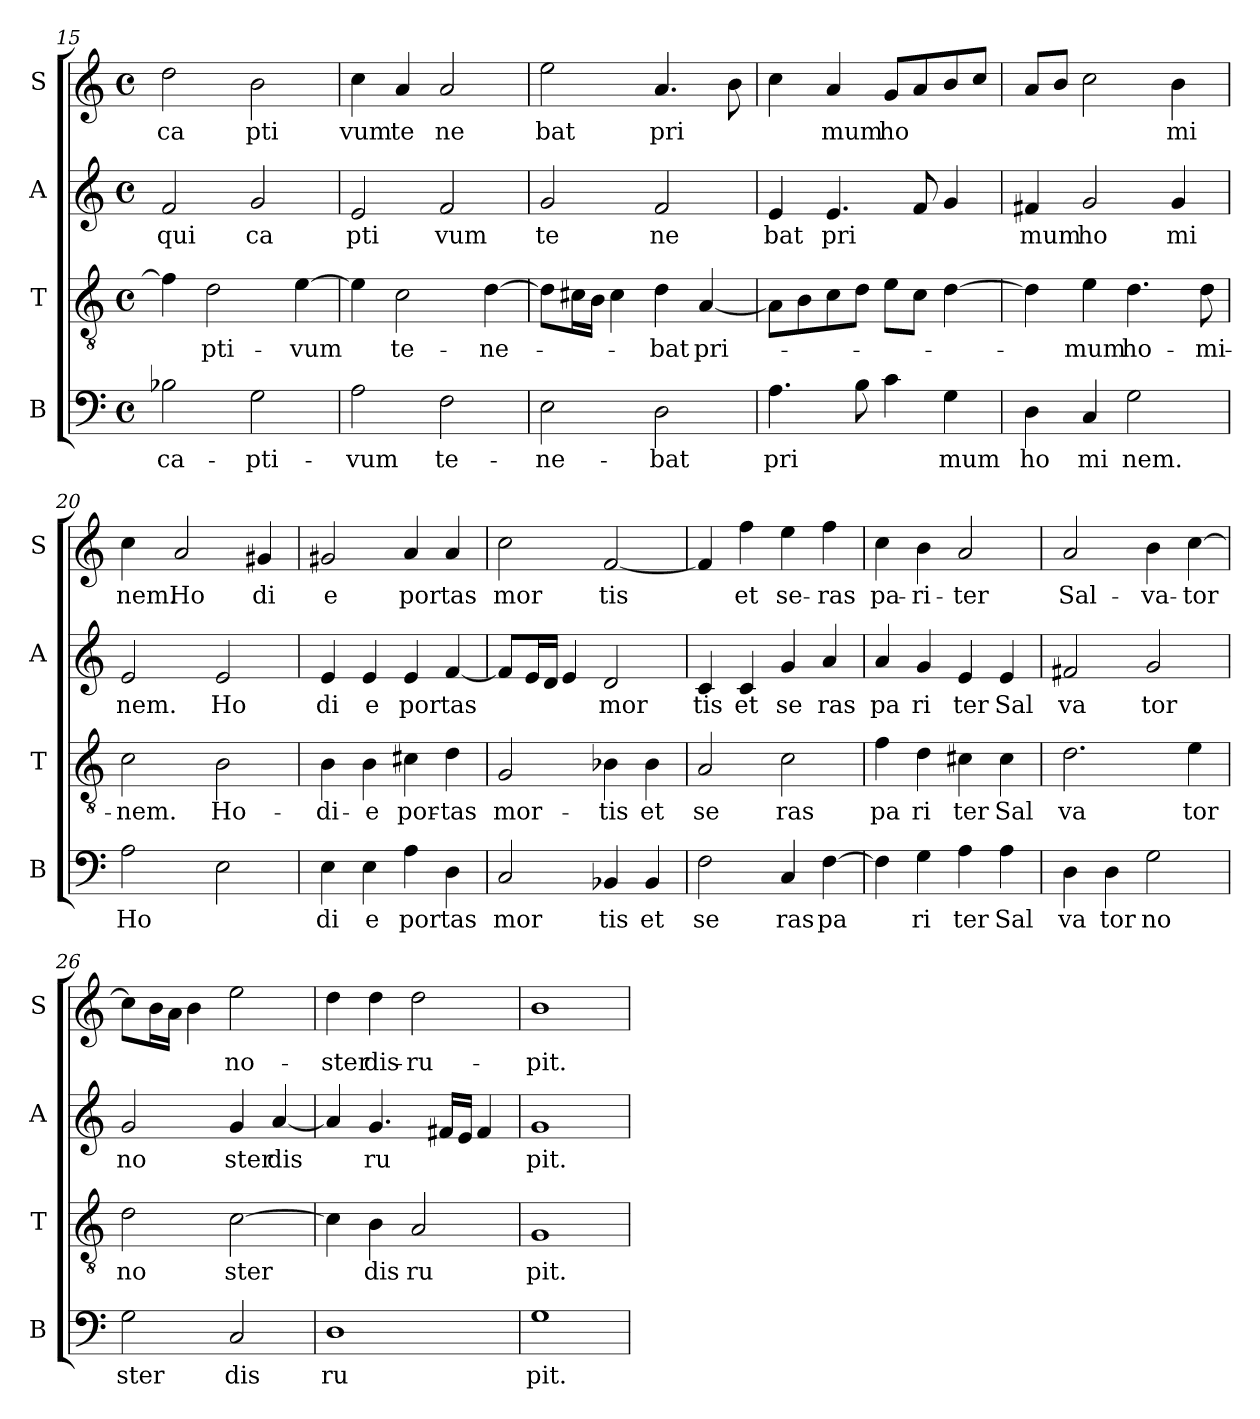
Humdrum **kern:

**kern	**text	**kern	**text	**kern	**text	**kern	**text
*part4	*part4	*part3	*part3	*part2	*part2	*part1	*part1
*staff4	*staff4	*staff3	*staff3	*staff2	*staff2	*staff1	*staff1
*I"B	*	*I"T	*	*I"A	*	*I"S	*
*I'B	*	*I'T	*	*I'A	*	*I'S	*
*clefF4	*	*clefGv2	*	*clefG2	*	*clefG2	*
*k[]	*	*k[]	*	*k[]	*	*k[]	*
*C:	*	*C:	*	*C:	*	*C:	*
*M4/4	*	*M4/4	*	*M4/4	*	*M4/4	*
*met(c)	*	*met(c)	*	*met(c)	*	*met(c)	*
=15	=15	=15	=15	=15	=15	=15	=15
!	!LO:LY:b	!	!	!	!LO:LY:b	!	!LO:LY:b
2B-X\	ca-	4f\]	.	2f/	qui	2dd\	ca
!	!	!	!LO:LY:b	!	!	!	!
.	.	2d\	-pti-	.	.	.	.
!	!LO:LY:b	!	!	!	!LO:LY:b	!	!LO:LY:b
2G\	-pti-	.	.	2g/	ca	2b\	pti
!	!	!	!LO:LY:b	!	!	!	!
.	.	[>4e\	-vum	.	.	.	.
=16	=16	=16	=16	=16	=16	=16	=16
!	!LO:LY:b	!	!	!	!LO:LY:b	!	!LO:LY:b
2A\	-vum	4e\]	.	2e/	pti	4cc\	vum
!	!	!	!LO:LY:b	!	!	!	!LO:LY:b
.	.	2c\	te-	.	.	4a/	te
!	!LO:LY:b	!	!	!	!LO:LY:b	!	!LO:LY:b
2F\	te-	.	.	2f/	vum	2a/	ne
!	!	!	!LO:LY:b	!	!	!	!
.	.	[>4d\	-ne-	.	.	.	.
=17	=17	=17	=17	=17	=17	=17	=17
!	!LO:LY:b	!	!	!	!LO:LY:b	!	!LO:LY:b
2E\	-ne-	8d\L]	.	2g/	te	2ee\	bat
.	.	16c#X\L	.	.	.	.	.
.	.	16B\JJ	.	.	.	.	.
.	.	4c#\	.	.	.	.	.
!	!LO:LY:b	!	!LO:LY:b	!	!LO:LY:b	!	!LO:LY:b
2D\	-bat	4d\	-bat	2f/	ne	4.a/	pri
!	!	!	!LO:LY:b	!	!	!	!
.	.	[>4A/	pri-	.	.	.	.
.	.	.	.	.	.	8b\	.
!!LO:PB:g=z
=18	=18	=18	=18	=18	=18	=18	=18
!	!LO:LY:b	!	!	!	!LO:LY:b	!	!
4.A\	pri	8A\L]	.	4e/	bat	4cc\	.
.	.	8B\	.	.	.	.	.
!	!	!	!	!	!LO:LY:b	!	!LO:LY:b
.	.	8c\	.	4.e/	pri	4a/	mum
8B\	.	8d\J	.	.	.	.	.
!	!	!	!	!	!	!	!LO:LY:b
4c\	.	8e\L	.	.	.	8g/L	ho
.	.	8c\J	.	8f/	.	8a/	.
!	!LO:LY:b	!	!	!	!	!	!
4G\	mum	[>4d\	.	4g/	.	8b/	.
.	.	.	.	.	.	8cc/J	.
=19	=19	=19	=19	=19	=19	=19	=19
!	!LO:LY:b	!	!	!	!LO:LY:b	!	!
4D\	ho	4d\]	.	4f#X/	mum	8a/L	.
.	.	.	.	.	.	8b/J	.
!	!LO:LY:b	!	!LO:LY:b	!	!LO:LY:b	!	!
4C/	mi	4e\	-mum	2g/	ho	2cc\	.
!	!LO:LY:b	!	!LO:LY:b	!	!	!	!
2G\	nem.	4.d\	ho-	.	.	.	.
!	!	!	!	!	!LO:LY:b	!	!LO:LY:b
.	.	.	.	4g/	mi	4b\	mi
!	!	!	!LO:LY:b	!	!	!	!
.	.	8d\	-mi-	.	.	.	.
=20	=20	=20	=20	=20	=20	=20	=20
!	!LO:LY:b	!	!LO:LY:b	!	!LO:LY:b	!	!LO:LY:b
2A\	Ho	2c\	-nem.	2e/	nem.	4cc\	nem.
!	!	!	!	!	!	!	!LO:LY:b
.	.	.	.	.	.	2a/	Ho
!	!	!	!LO:LY:b	!	!LO:LY:b	!	!
2E\	.	2B\	Ho-	2e/	Ho	.	.
!	!	!	!	!	!	!	!LO:LY:b
.	.	.	.	.	.	4g#X/	di
=21	=21	=21	=21	=21	=21	=21	=21
!	!LO:LY:b	!	!LO:LY:b	!	!LO:LY:b	!	!LO:LY:b
4E\	di	4B\	-di-	4e/	di	2g#X/	e
!	!LO:LY:b	!	!LO:LY:b	!	!LO:LY:b	!	!
4E\	e	4B\	-e	4e/	e	.	.
!	!LO:LY:b	!	!LO:LY:b	!	!LO:LY:b	!	!LO:LY:b
4A\	por	4c#X\	por-	4e/	por	4a/	por
!	!LO:LY:b	!	!LO:LY:b	!	!LO:LY:b	!	!LO:LY:b
4D\	tas	4d\	-tas	[<4f/	tas	4a/	tas
=22	=22	=22	=22	=22	=22	=22	=22
!	!LO:LY:b	!	!LO:LY:b	!	!	!	!LO:LY:b
2C/	mor	2G/	mor-	8f/L]	.	2cc\	mor
.	.	.	.	16e/L	.	.	.
.	.	.	.	16d/JJ	.	.	.
.	.	.	.	4e/	.	.	.
!	!LO:LY:b	!	!LO:LY:b	!	!LO:LY:b	!	!LO:LY:b
4BB-X/	tis	4B-X\	-tis	2d/	mor	[<2f/	tis
!	!LO:LY:b	!	!LO:LY:b	!	!	!	!
4BB-/	et	4B-\	et	.	.	.	.
!!LO:LB:g=z
=23	=23	=23	=23	=23	=23	=23	=23
!	!LO:LY:b	!	!LO:LY:b	!	!LO:LY:b	!	!
2F\	se	2A/	se	4c/	tis	4f/]	.
!	!	!	!	!	!LO:LY:b	!	!LO:LY:b
.	.	.	.	4c/	et	4ff\	et
!	!LO:LY:b	!	!LO:LY:b	!	!LO:LY:b	!	!LO:LY:b
4C/	ras	2c\	ras	4g/	se	4ee\	se-
!	!LO:LY:b	!	!	!	!LO:LY:b	!	!LO:LY:b
[>4F\	pa	.	.	4a/	ras	4ff\	-ras
=24	=24	=24	=24	=24	=24	=24	=24
!	!	!	!LO:LY:b	!	!LO:LY:b	!	!LO:LY:b
4F\]	.	4f\	pa	4a/	pa	4cc\	pa-
!	!LO:LY:b	!	!LO:LY:b	!	!LO:LY:b	!	!LO:LY:b
4G\	ri	4d\	ri	4g/	ri	4b\	-ri-
!	!LO:LY:b	!	!LO:LY:b	!	!LO:LY:b	!	!LO:LY:b
4A\	ter	4c#X\	ter	4e/	ter	2a/	-ter
!	!LO:LY:b	!	!LO:LY:b	!	!LO:LY:b	!	!
4A\	Sal	4c#\	Sal	4e/	Sal	.	.
=25	=25	=25	=25	=25	=25	=25	=25
!	!LO:LY:b	!	!LO:LY:b	!	!LO:LY:b	!	!LO:LY:b
4D\	va	2.d\	va	2f#X/	va	2a/	Sal-
!	!LO:LY:b	!	!	!	!	!	!
4D\	tor	.	.	.	.	.	.
!	!LO:LY:b	!	!	!	!LO:LY:b	!	!LO:LY:b
2G\	no	.	.	2g/	tor	4b\	-va-
!	!	!	!LO:LY:b	!	!	!	!LO:LY:b
.	.	4e\	tor	.	.	[>4cc\	-tor
=26	=26	=26	=26	=26	=26	=26	=26
!	!LO:LY:b	!	!LO:LY:b	!	!LO:LY:b	!	!
2G\	ster	2d\	no	2g/	no	8cc\L]	.
.	.	.	.	.	.	16b\L	.
.	.	.	.	.	.	16a\JJ	.
.	.	.	.	.	.	4b\	.
!	!LO:LY:b	!	!LO:LY:b	!	!LO:LY:b	!	!LO:LY:b
2C/	dis	[>2c\	ster	4g/	ster	2ee\	no-
!	!	!	!	!	!LO:LY:b	!	!
.	.	.	.	[<4a/	dis	.	.
=27	=27	=27	=27	=27	=27	=27	=27
!	!LO:LY:b	!	!	!	!	!	!LO:LY:b
1D	ru	4c\]	.	4a/]	.	4dd\	-ster
!	!	!	!LO:LY:b	!	!LO:LY:b	!	!LO:LY:b
.	.	4B\	dis	4.g/	ru	4dd\	dis-
!	!	!	!LO:LY:b	!	!	!	!LO:LY:b
.	.	2A/	ru	.	.	2dd\	-ru-
.	.	.	.	16f#X/LL	.	.	.
.	.	.	.	16e/JJ	.	.	.
.	.	.	.	4f#/	.	.	.
=28	=28	=28	=28	=28	=28	=28	=28
!	!LO:LY:b	!	!LO:LY:b	!	!LO:LY:b	!	!LO:LY:b
1G	pit.	1G	pit.	1g	pit.	1b	-pit.
=	=	=	=	=	=	=	=
*-	*-	*-	*-	*-	*-	*-	*-
